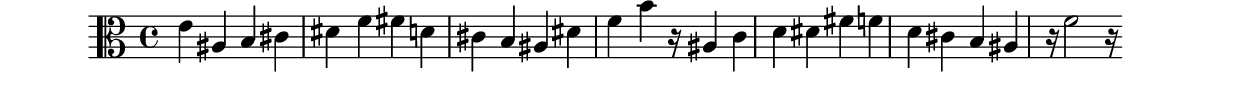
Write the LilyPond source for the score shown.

\version "2.22" 
\include "lilypond-book-preamble.ly"
    
color = #(define-music-function (parser location color) (string?) #{
        \once \override NoteHead #'color = #(x11-color color)
        \once \override Stem #'color = #(x11-color color)
        \once \override Rest #'color = #(x11-color color)
        \once \override Beam #'color = #(x11-color color)
     #})
    
\header { } 
\score  { 
 \new Voice { \new Voice { \clef "alto" 
                \time 4/4
                e' 4  
                ais 4  
                b 4  
                cis' 4  
                dis' 4  
                f' 4  
                fis' 4  
                d' 4  
                cis' 4  
                b 4  
                ais 4  
                dis' 4  
                f' 4  
                b' 4  
                r 16  
                ais 4  
                c' 4  
                d' 4  
                dis' 4  
                fis' 4  
                f' 4  
                d' 4  
                cis' 4  
                b 4  
                ais 4  
                r 16  
                f' 2  
                r 16  
                 } 
               
 
           } 
         
 
  } 
 
\paper { }
\layout {
  \context {
    \RemoveEmptyStaffContext
    \override VerticalAxisGroup #'remove-first = ##t
  }
 }
 
